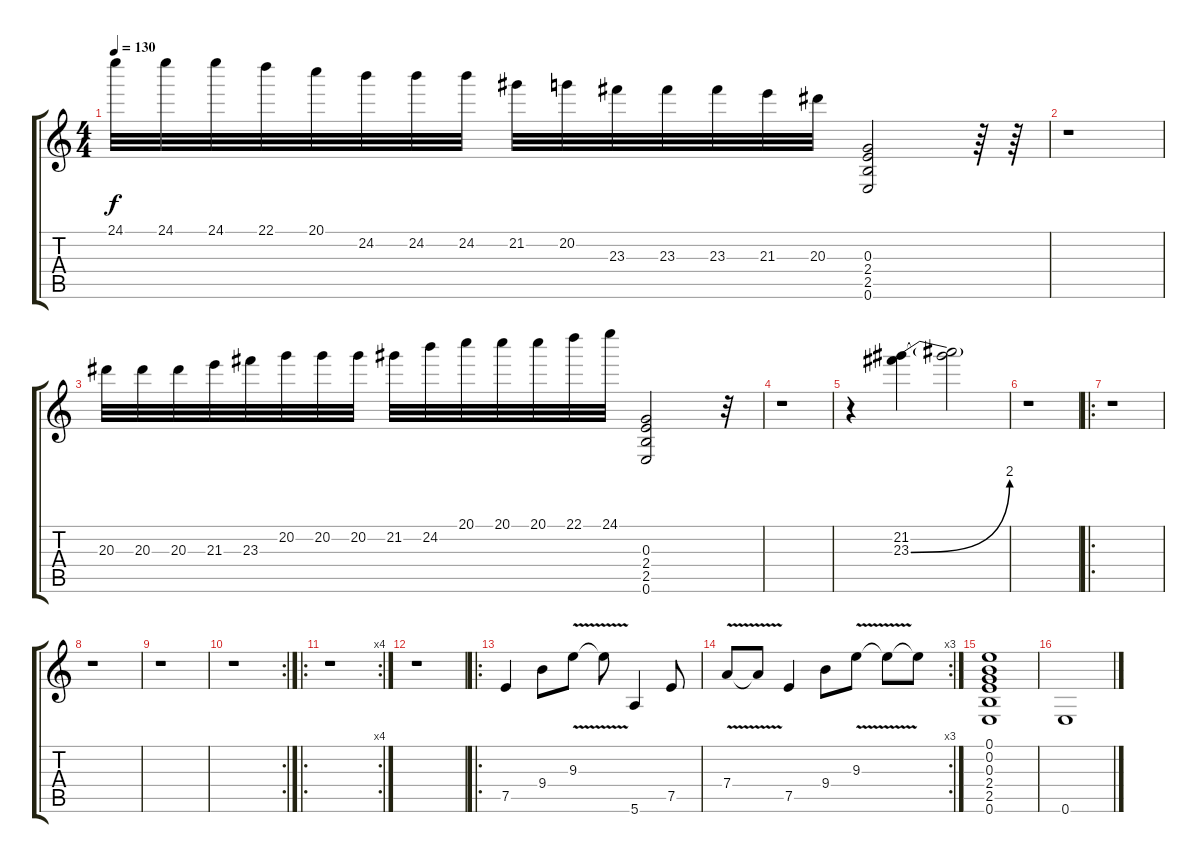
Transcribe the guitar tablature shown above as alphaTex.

\track "" {instrument acousticguitarnylon}
\staff {score tabs}
\tuning (E4 B3 G3 D3 A2 E2) {hide}
\ts (4 4)
\tempo 130
\clef g2
\ks c
24.1.32{dy f instrument acousticguitarnylon} 24.1.32 24.1.32 22.1.32 20.1.32 24.2.32 24.2.32 24.2.32 21.2.32 20.2.32 23.3.32 23.3.32 23.3.32 21.3.32 20.3.32 (0.3 2.4 2.5 0.6).2 r.64 r.64 |
r.1 |
20.3.32 20.3.32 20.3.32 21.3.32 23.3.32 20.2.32 20.2.32 20.2.32 21.2.32 24.2.32 20.1.32 20.1.32 20.1.32 22.1.32 24.1.32 (0.3 2.4 2.5 0.6).2 r.32 |
r.1 |
r.4 (21.2 23.3{be (bend 0 0 60 8)}).4 (21.2{t} 23.3{t}).2 |
r.1 |
\ro
r.1 |
r.1 |
r.1 |
\rc 2
r.1 |
\ro
\rc 4
r.1 |
r.1 |
\ro
7.5.4 9.4.8 9.3{v}.8 9.3{t}.8 5.6.4 7.5.8 |
\rc 3
7.4{v}.8 7.4{t}.8 7.5.4 9.4.8 9.3{v}.8 9.3{t}.8 9.3{t}.8 |
(0.1 0.2 0.3 2.4 2.5 0.6).1 |
0.6.1
